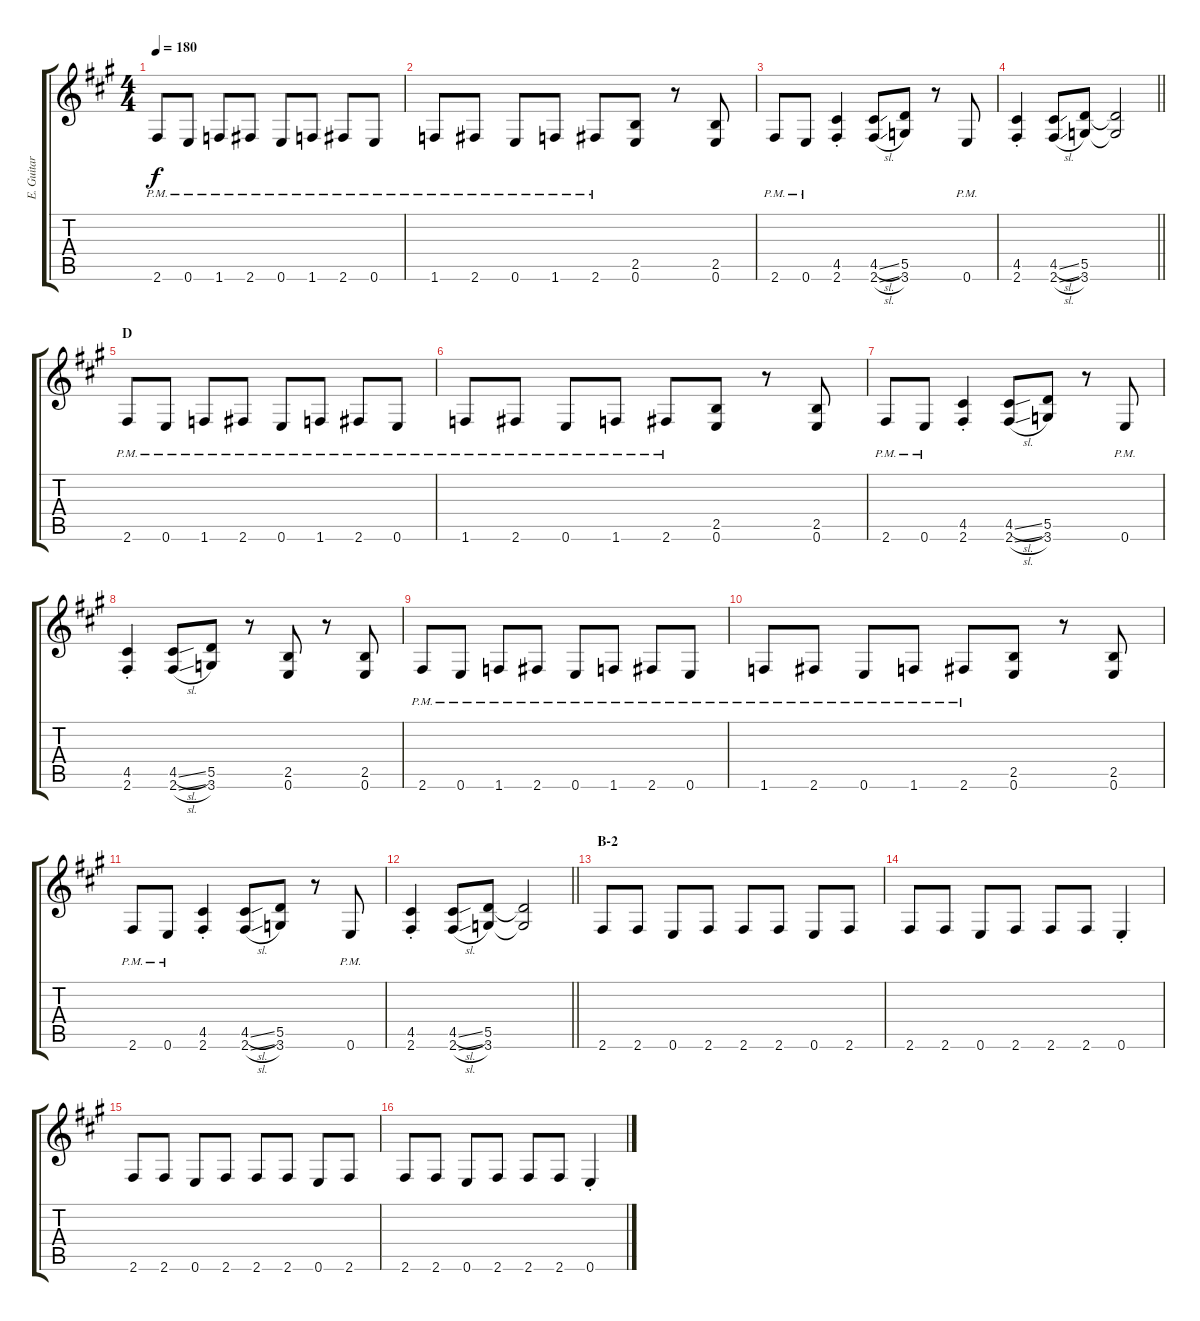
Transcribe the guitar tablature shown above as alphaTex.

\track ("E. Guitar II" "E. Guitar ") {instrument overdrivenguitar}
\staff {score tabs}
\tuning (E4 B3 G3 D3 A2 E2) {hide}
\ts (4 4)
\tempo 180
\clef g2
\ks a
2.6{pm}.8{dy f} 0.6{pm}.8 1.6{pm}.8 2.6{pm}.8 0.6{pm}.8 1.6{pm}.8 2.6{pm}.8 0.6{pm}.8 |
1.6{pm}.8 2.6{pm}.8 0.6{pm}.8 1.6{pm}.8 2.6{pm}.8 (2.5 0.6).8 r.8 (2.5 0.6).8 |
2.6{pm}.8 0.6{pm}.8 (4.5{st} 2.6{st}).4 (4.5{sl} 2.6{sl}).8 (5.5 3.6).8 r.8 0.6{pm}.8 |
\barLineRight lightlight
(4.5{st} 2.6{st}).4 (4.5{sl} 2.6{sl}).8 (5.5 3.6).8 (5.5{t} 3.6{t}).2 |
\section ("" "D")
2.6{pm}.8 0.6{pm}.8 1.6{pm}.8 2.6{pm}.8 0.6{pm}.8 1.6{pm}.8 2.6{pm}.8 0.6{pm}.8 |
1.6{pm}.8 2.6{pm}.8 0.6{pm}.8 1.6{pm}.8 2.6{pm}.8 (2.5 0.6).8 r.8 (2.5 0.6).8 |
2.6{pm}.8 0.6{pm}.8 (4.5{st} 2.6{st}).4 (4.5{sl} 2.6{sl}).8 (5.5 3.6).8 r.8 0.6{pm}.8 |
(4.5{st} 2.6{st}).4 (4.5{sl} 2.6{sl}).8 (5.5 3.6).8 r.8 (2.5 0.6).8 r.8 (2.5 0.6).8 |
2.6{pm}.8 0.6{pm}.8 1.6{pm}.8 2.6{pm}.8 0.6{pm}.8 1.6{pm}.8 2.6{pm}.8 0.6{pm}.8 |
1.6{pm}.8 2.6{pm}.8 0.6{pm}.8 1.6{pm}.8 2.6{pm}.8 (2.5 0.6).8 r.8 (2.5 0.6).8 |
2.6{pm}.8 0.6{pm}.8 (4.5{st} 2.6{st}).4 (4.5{sl} 2.6{sl}).8 (5.5 3.6).8 r.8 0.6{pm}.8 |
\barLineRight lightlight
(4.5{st} 2.6{st}).4 (4.5{sl} 2.6{sl}).8 (5.5 3.6).8 (5.5{t} 3.6{t}).2 |
\section ("" "B-2")
2.6.8 2.6.8 0.6.8 2.6.8 2.6.8 2.6.8 0.6.8 2.6.8 |
2.6.8 2.6.8 0.6.8 2.6.8 2.6.8 2.6.8 0.6{st}.4 |
2.6.8 2.6.8 0.6.8 2.6.8 2.6.8 2.6.8 0.6.8 2.6.8 |
2.6.8 2.6.8 0.6.8 2.6.8 2.6.8 2.6.8 0.6{st}.4
